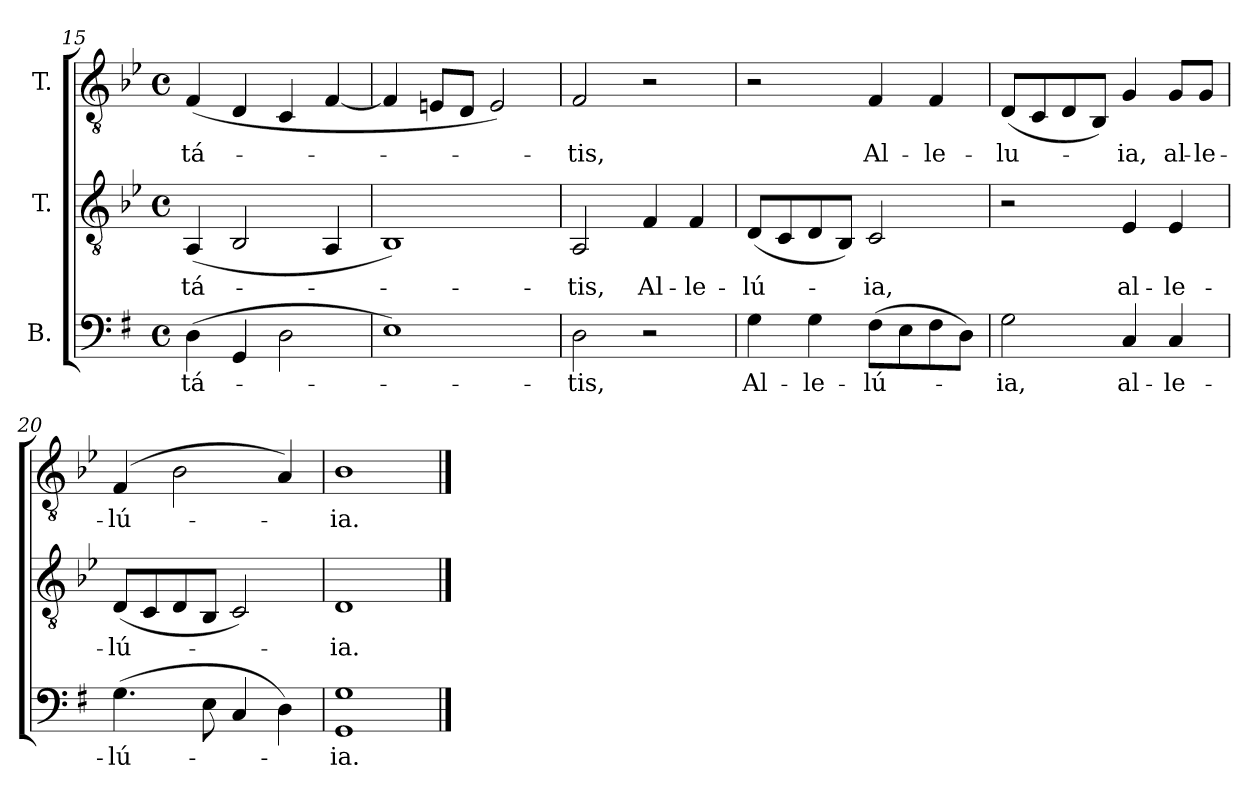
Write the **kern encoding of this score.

**kern	**text	**kern	**text	**kern	**text
*part3	*part3	*part2	*part2	*part1	*part1
*staff3	*staff3	*staff2	*staff2	*staff1	*staff1
*I"B.	*	*I"T.	*	*I"T.	*
*clefF4	*	*clefGv2	*	*clefGv2	*
*	*	*ITrd2c3	*	*ITrd2c3	*
*k[f#]	*	*k[f#]	*	*k[f#]	*
*G:	*	*G:	*	*G:	*
*M4/4	*	*M4/4	*	*M4/4	*
*met(c)	*	*met(c)	*	*met(c)	*
=15	=15	=15	=15	=15	=15
!	!LO:LY:b:color=#000000	!	!	!	!
!	!	!	!LO:LY:b:color=#000000	!	!
!	!	!	!	!	!LO:LY:b:color=#000000
(4Di\	-tá-	(4FF#i/	-tá-	(4Di/	-tá-
4GGi/	.	2GGi/	.	4BBi/	.
2Di\	.	.	.	4AAi/	.
.	.	4FF#i/	.	[<4Di/	.
=16	=16	=16	=16	=16	=16
1Ei)	.	1GGi)	.	4Di/]	.
.	.	.	.	8C#Xi/L	.
.	.	.	.	8BBi/J	.
.	.	.	.	2C#i/)	.
=17	=17	=17	=17	=17	=17
!	!LO:LY:b:color=#000000	!	!	!	!
!	!	!	!LO:LY:b:color=#000000	!	!
!	!	!	!	!	!LO:LY:b:color=#000000
2Di\	-tis,	2FF#i/	-tis,	2Di/	-tis,
!	!	!	!LO:LY:b:color=#000000	!	!
2r	.	4Di/	Al-	2r	.
!	!	!	!LO:LY:b:color=#000000	!	!
.	.	4Di/	-le-	.	.
!!LO:LB:g=z
=18	=18	=18	=18	=18	=18
!	!LO:LY:b:color=#000000	!	!	!	!
!	!	!	!LO:LY:b:color=#000000	!	!
4Gi\	Al-	(8BBi/L	-lú-	2r	.
.	.	8AAi/	.	.	.
!	!LO:LY:b:color=#000000	!	!	!	!
4Gi\	-le-	8BBi/	.	.	.
.	.	8GGi/J)	.	.	.
!	!LO:LY:b:color=#000000	!	!	!	!
!	!	!	!LO:LY:b:color=#000000	!	!
!	!	!	!	!	!LO:LY:b:color=#000000
(8F#i\L	-lú-	2AAi/	-ia,	4Di/	Al-
8Ei\	.	.	.	.	.
!	!	!	!	!	!LO:LY:b:color=#000000
8F#i\	.	.	.	4Di/	-le-
8Di\J)	.	.	.	.	.
=19	=19	=19	=19	=19	=19
!	!LO:LY:b:color=#000000	!	!	!	!
!	!	!	!	!	!LO:LY:b:color=#000000
2Gi\	-ia,	2r	.	(8BBi/L	-lu-
.	.	.	.	8AAi/	.
.	.	.	.	8BBi/	.
.	.	.	.	8GGi/J)	.
!	!LO:LY:b:color=#000000	!	!	!	!
!	!	!	!LO:LY:b:color=#000000	!	!
!	!	!	!	!	!LO:LY:b:color=#000000
4Ci/	al-	4Ci/	al-	4Ei/	ia,
!	!LO:LY:b:color=#000000	!	!	!	!
!	!	!	!LO:LY:b:color=#000000	!	!
!	!	!	!	!	!LO:LY:b:color=#000000
4Ci/	-le-	4Ci/	-le-	8Ei/L	al-
!	!	!	!	!	!LO:LY:b:color=#000000
.	.	.	.	8Ei/J	-le-
=20	=20	=20	=20	=20	=20
!	!LO:LY:b:color=#000000	!	!	!	!
!	!	!	!LO:LY:b:color=#000000	!	!
!	!	!	!	!	!LO:LY:b:color=#000000
(4.Gi\	-lú-	(8BBi/L	-lú-	(4Di/	-lú-
.	.	8AAi/	.	.	.
.	.	8BBi/	.	2Gi\	.
8Ei\	.	8GGi/J	.	.	.
4Ci/	.	2AAi/)	.	.	.
4Di\)	.	.	.	4F#i/)	.
=21	=21	=21	=21	=21	=21
!	!LO:LY:b:color=#000000	!	!	!	!
!	!	!	!LO:LY:b:color=#000000	!	!
!	!	!	!	!	!LO:LY:b:color=#000000
1GGi 1Gi	-ia.	1BBi	-ia.	1Gi	-ia.
==	==	==	==	==	==
*-	*-	*-	*-	*-	*-
